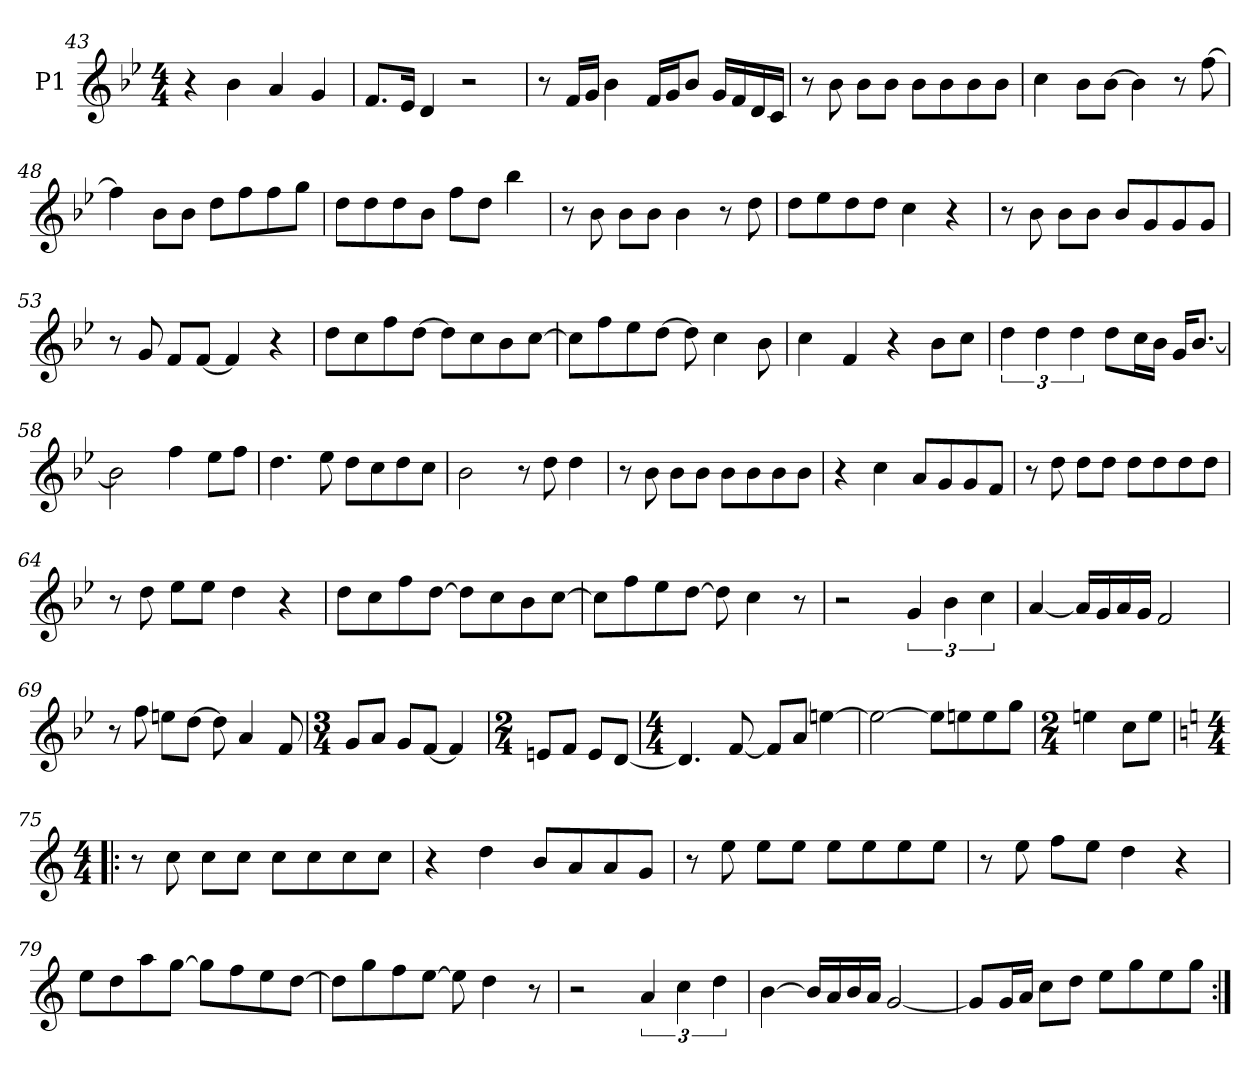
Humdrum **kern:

**kern
*part1
*staff1
*I"P1
*clefG2
*k[b-e-]
*B-:
*M4/4
=43
4r
4b-\
4a/
4g/
!!LO:LB:g=z
=44
8.f/L
16e-/Jk
4d/
2r
=45
8r
16f/LL
16g/JJ
4b-\
16f/LL
16g/J
8b-/J
16g/LL
16f/
16d/
16c/JJ
=46
8r
8b-\
8b-\L
8b-\J
8b-\L
8b-\
8b-\
8b-\J
=47
4cc\
8b-\L
[>8b-\J
4b-\]
8r
[>8ff\
!!LO:PB:g=z
=48
4ff\]
8b-\L
8b-\J
8dd\L
8ff\
8ff\
8gg\J
=49
8dd\L
8dd\
8dd\
8b-\J
8ff\L
8dd\J
4bb-\
=50
8r
8b-\
8b-\L
8b-\J
4b-\
8r
8dd\
=51
8dd\L
8ee-\
8dd\
8dd\J
4cc\
4r
=52
8r
8b-\
8b-\L
8b-\J
8b-/L
8g/
8g/
8g/J
!!LO:LB:g=z
=53
8r
8g/
8f/L
[<8f/J
4f/]
4r
=54
8dd\L
8cc\
8ff\
[>8dd\J
8dd\L]
8cc\
8b-\
[>8cc\J
=55
8cc\L]
8ff\
8ee-\
[>8dd\J
8dd\]
4cc\
8b-\
=56
4cc\
4f/
4r
8b-\L
8cc\J
=57
6dd\
6dd\
6dd\
8dd\L
16cc\L
16b-\JJ
16g/KL
[<8.b-/J
!!LO:LB:g=z
=58
2b-\]
4ff\
8ee-\L
8ff\J
=59
4.dd\
8ee-\
8dd\L
8cc\
8dd\
8cc\J
=60
2b-\
8r
8dd\
4dd\
=61
8r
8b-\
8b-\L
8b-\J
8b-\L
8b-\
8b-\
8b-\J
=62
4r
4cc\
8a/L
8g/
8g/
8f/J
!!LO:LB:g=z
=63
8r
8dd\
8dd\L
8dd\J
8dd\L
8dd\
8dd\
8dd\J
=64
8r
8dd\
8ee-\L
8ee-\J
4dd\
4r
=65
8dd\L
8cc\
8ff\
[>8dd\J
8dd\L]
8cc\
8b-\
[>8cc\J
=66
8cc\L]
8ff\
8ee-\
[>8dd\J
8dd\]
4cc\
8r
=67
2r
6g/
6b-\
6cc\
!!LO:LB:g=z
=68
[<4a/
16a/LL]
16g/
16a/
16g/JJ
2f/
=69
8r
8ff\
8een\L
[>8dd\J
8dd\]
4a/
8f/
=70
*M3/4
8g/L
8a/J
8g/L
[<8f/J
4f/]
=71
*M2/4
8en/L
8f/J
8e/L
[<8d/J
=72
*M4/4
4.d/]
[<8f/
8f/L]
8a/J
[>4een\
!!LO:LB:g=z
=73
2ee\_
8ee\L]
8een\
8ee\
8gg\J
=74
*M2/4
4een\
8cc\L
8ee\J
=75!|:
*k[]
*C:
*M4/4
8r
8cc\
8cc\L
8cc\J
8cc\L
8cc\
8cc\
8cc\J
=76
4r
4dd\
8b/L
8a/
8a/
8g/J
!!LO:LB:g=z
=77
8r
8ee\
8ee\L
8ee\J
8ee\L
8ee\
8ee\
8ee\J
=78
8r
8ee\
8ff\L
8ee\J
4dd\
4r
=79
8ee\L
8dd\
8aa\
[>8gg\J
8gg\L]
8ff\
8ee\
[>8dd\J
!!LO:LB:g=z
=80
8dd\L]
8gg\
8ff\
[>8ee\J
8ee\]
4dd\
8r
=81
2r
6a/
6cc\
6dd\
=82
[>4b\
16b/LL]
16a/
16b/
16a/JJ
[<2g/
=83
8g/L]
16g/L
16a/JJ
8cc\L
8dd\J
8ee\L
8gg\
8ee\
8gg\J
=:|!
*-
